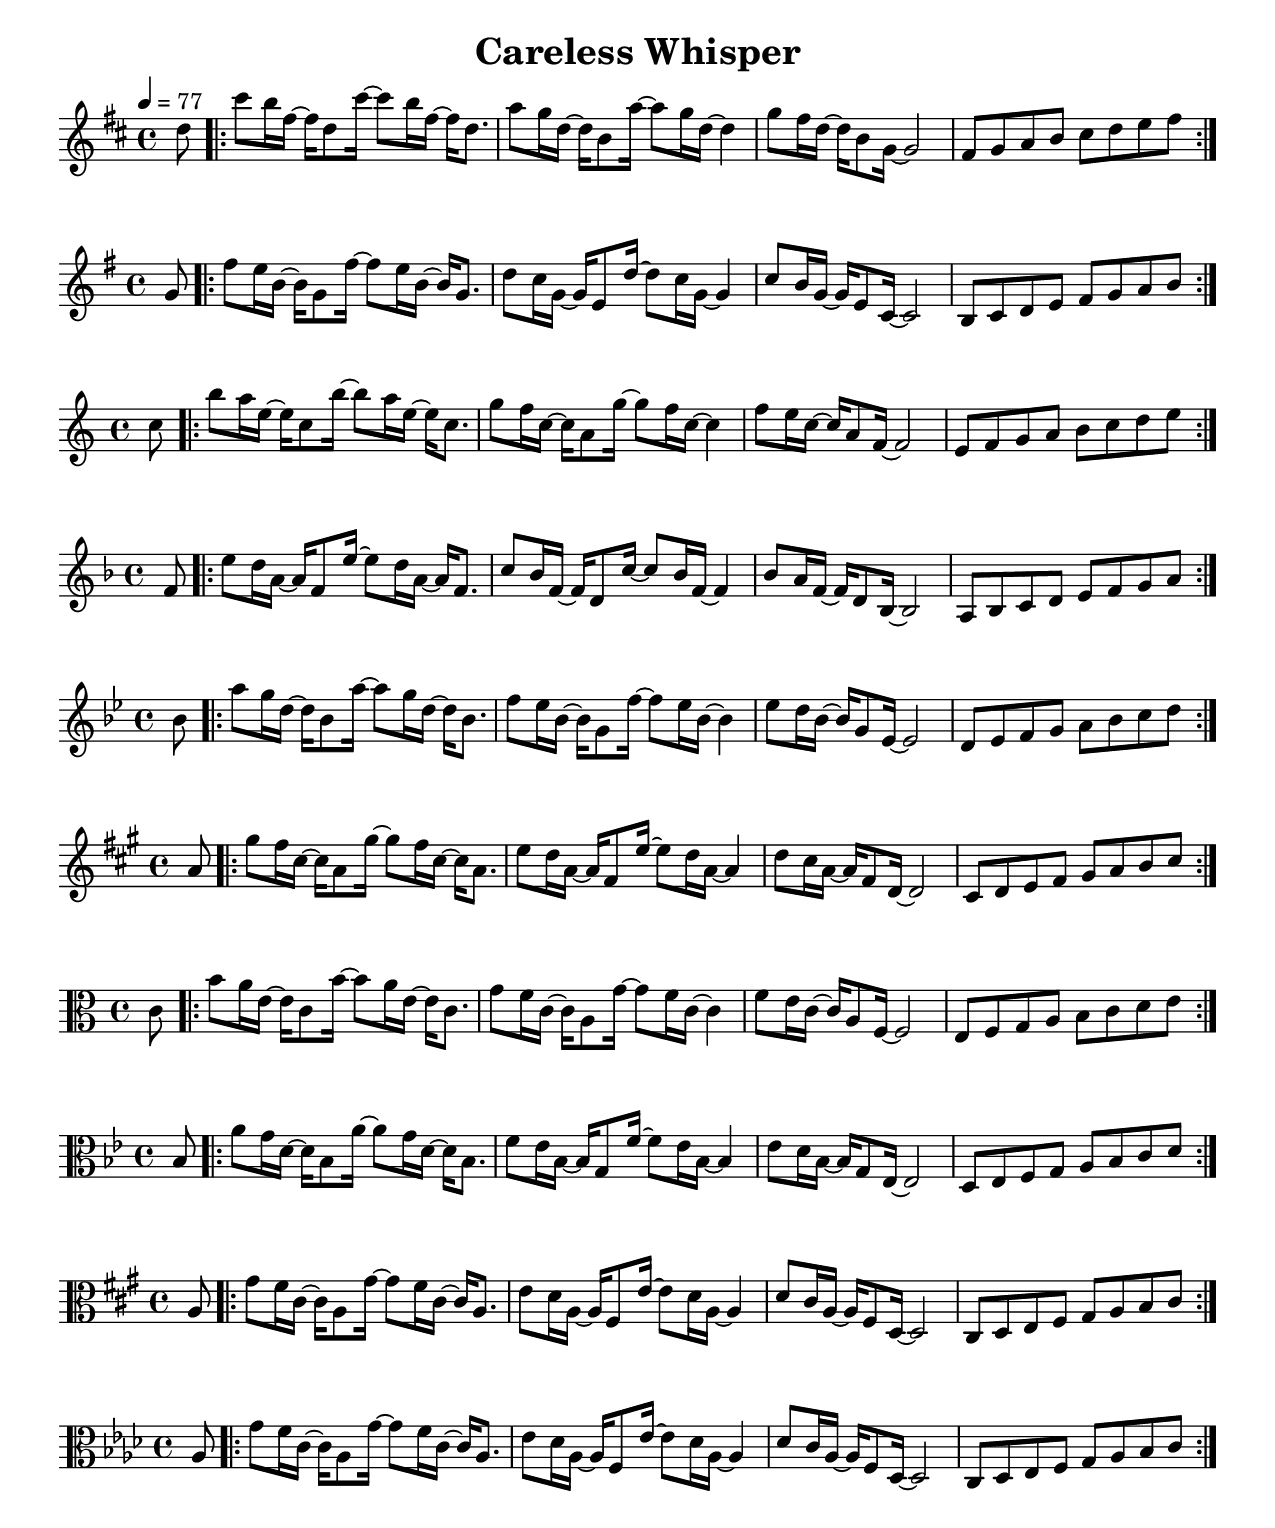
\version "2.14.2"
\paper {
#(set-paper-size "letter")
top-margin = 0.5\in
indent = 0\in
}
\header {
title = "Careless Whisper"
%tagline = #f
%disable default Lilypond footer
}
\layout {
  \context {
    \Score
    \omit BarNumber
    % or:
    %\remove "Bar_number_engraver"
  }
}
% not sure whether the pickup note is cis or d
mynotes = \relative c'' {\key b \minor \partial 8 d8 | \repeat volta 2 { cis' b16 fis16~fis d8 cis'16~ cis8 b16 fis16~ fis d8.| a'8 g16 d~d b8 a'16~a8 g16 d~d4 | g8 fis16 d~d b8 g16~g2| fis8 g a b cis d e fis | }}
\score {
\relative c'' {
\tempo 4 = 77
\transposition ees
% alto saxophone, 2 sharps
\mynotes
}
\layout { }
\midi {
 }
}

% B-flat instrument in unison with alto sax, 1 sharp
\score {
{\transpose g c \mynotes
}}

% concert pitch, if a B-flat instrument plays the alto sax part, none
\score {
{\transpose d c \mynotes
}}

% concert pitch, one flat
\score {
{\transpose c' ees \mynotes
}}


% 2 flats because why not
\score {
{\transpose d' bes \mynotes
}}

% 3 sharps, basically tenor clef
\score {
{\transpose fis cis \mynotes
}}

% naturals, bottom note e
\score {{
\clef alto
\transpose fis' e \mynotes
}}

% 2 flats because why not, bottom note d
\score {{
\clef alto
\transpose fis' d \mynotes
}}

% 3 sharps, (up one step from lowest possible because string players don't like flats), bottom note cis
\score {
{\clef alto \transpose fis' cis \mynotes
}}

% four flats, bottoming out viola at c
\score {
{\clef alto
\transpose fis' c \mynotes
}}
